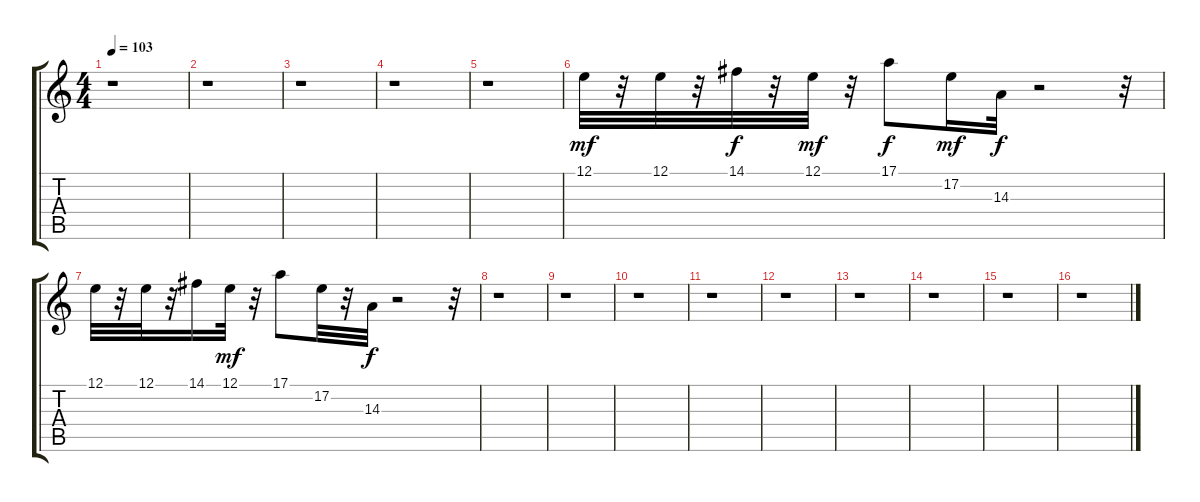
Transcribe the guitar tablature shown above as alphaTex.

\track "" {instrument rockorgan}
\staff {score tabs}
\tuning (E4 B3 G3 D3 A2 E2) {hide}
\ts (4 4)
\tempo 103
\clef g2
\ks c
r.1{dy mf instrument rockorgan} |
r.1 |
r.1 |
r.1 |
r.1 |
12.1.32 r.32 12.1.32 r.32 14.1.32{dy f} r.32 12.1.32{dy mf} r.32 17.1.8{dy f} 17.2.16{dy mf} 14.3.32{dy f} r.2 r.32 |
12.1.32 r.32 12.1.32 r.32 14.1.16 12.1.32{dy mf} r.32 17.1.8 17.2.32 r.32 14.3.32{dy f} r.2 r.32 |
r.1 |
r.1 |
r.1 |
r.1 |
r.1 |
r.1 |
r.1 |
r.1 |
r.1
